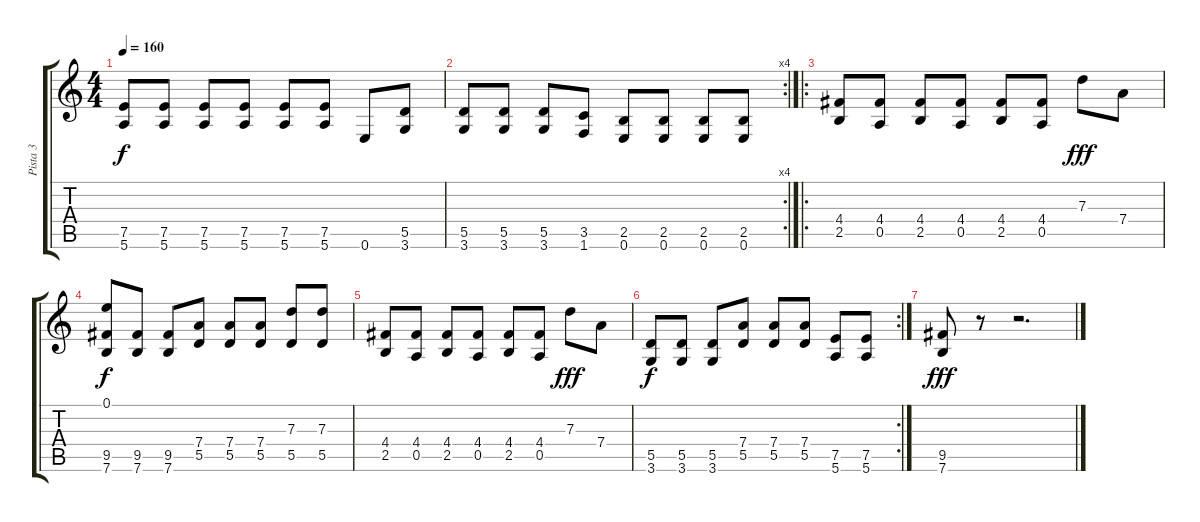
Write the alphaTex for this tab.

\track ("Pista 3" "Pista 3") {instrument overdrivenguitar}
\staff {score tabs}
\tuning (E4 B3 G3 D3 A2 E2) {hide}
\ts (4 4)
\tempo 160
\clef g2
\ks c
(7.5 5.6).8{dy f} (7.5 5.6).8 (7.5 5.6).8 (7.5 5.6).8 (7.5 5.6).8 (7.5 5.6).8 0.6.8 (5.5 3.6).8 |
\rc 4
(5.5 3.6).8 (5.5 3.6).8 (5.5 3.6).8 (3.5 1.6).8 (2.5 0.6).8 (2.5 0.6).8 (2.5 0.6).8 (2.5 0.6).8 |
\ro
(4.4 2.5).8{balance 14} (4.4 0.5).8 (4.4 2.5).8 (4.4 0.5).8 (4.4 2.5).8 (4.4 0.5).8 7.3.8{dy fff} 7.4.8 |
(0.1 9.5 7.6).8{dy f} (9.5 7.6).8 (9.5 7.6).8 (7.4 5.5).8 (7.4 5.5).8 (7.4 5.5).8 (7.3 5.5).8 (7.3 5.5).8 |
(4.4 2.5).8 (4.4 0.5).8 (4.4 2.5).8 (4.4 0.5).8 (4.4 2.5).8 (4.4 0.5).8 7.3.8{dy fff} 7.4.8 |
\rc 2
(5.5 3.6).8{dy f} (5.5 3.6).8 (5.5 3.6).8 (7.4 5.5).8 (7.4 5.5).8 (7.4 5.5).8 (7.5 5.6).8 (7.5 5.6).8 |
(9.5 7.6).8{dy fff} r.8 r.2{d}
